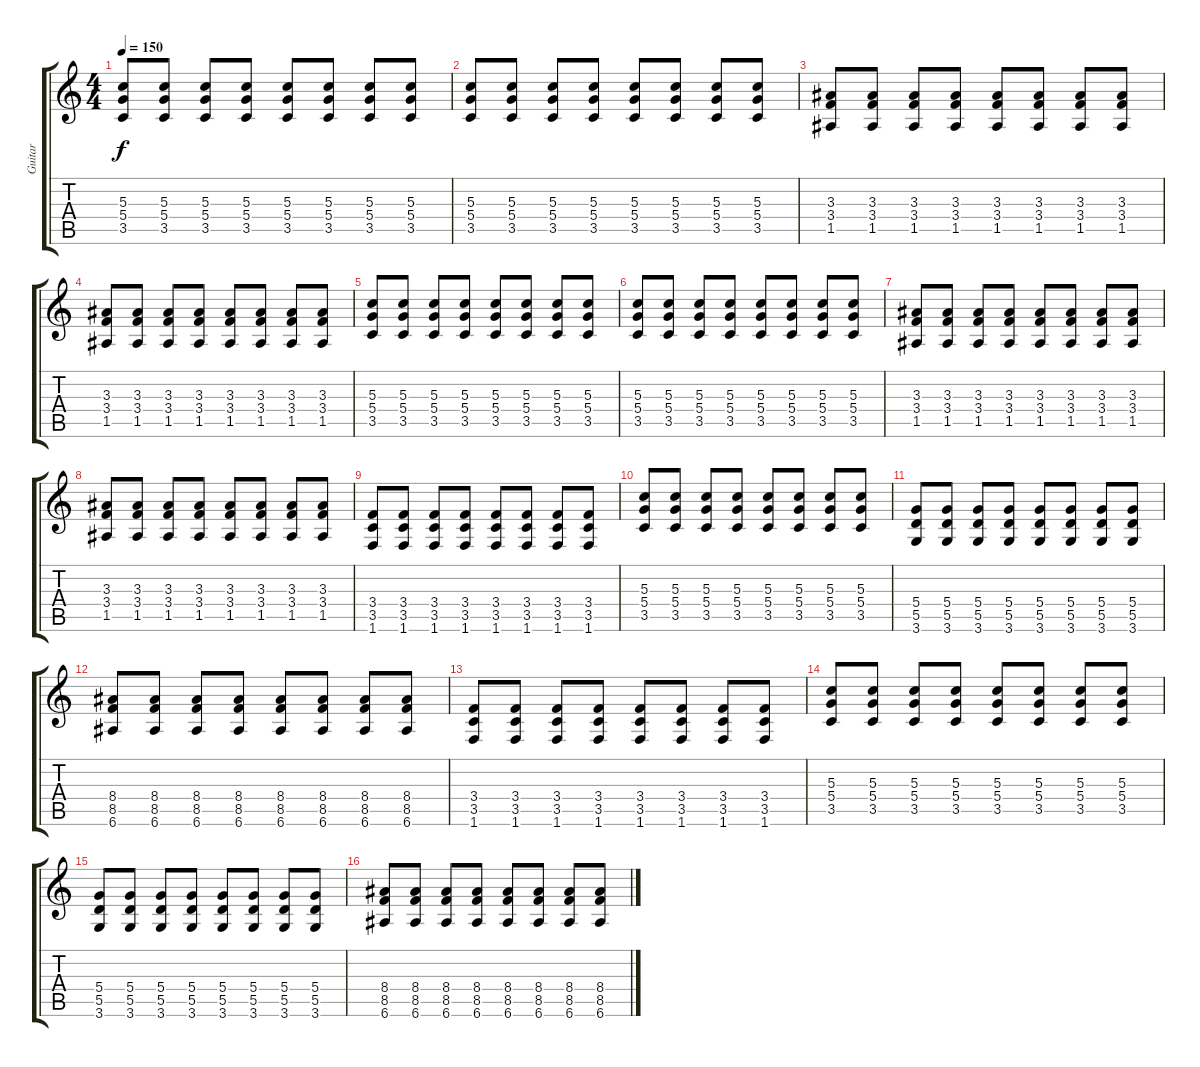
\track ("Guitar" "Guitar") {instrument overdrivenguitar}
\staff {score tabs}
\tuning (E4 B3 G3 D3 A2 E2) {hide}
\ts (4 4)
\tempo 150
\clef g2
\ks c
(5.3 5.4 3.5).8{dy f} (5.3 5.4 3.5).8 (5.3 5.4 3.5).8 (5.3 5.4 3.5).8 (5.3 5.4 3.5).8 (5.3 5.4 3.5).8 (5.3 5.4 3.5).8 (5.3 5.4 3.5).8 |
(5.3 5.4 3.5).8 (5.3 5.4 3.5).8 (5.3 5.4 3.5).8 (5.3 5.4 3.5).8 (5.3 5.4 3.5).8 (5.3 5.4 3.5).8 (5.3 5.4 3.5).8 (5.3 5.4 3.5).8 |
(3.3 3.4 1.5).8 (3.3 3.4 1.5).8 (3.3 3.4 1.5).8 (3.3 3.4 1.5).8 (3.3 3.4 1.5).8 (3.3 3.4 1.5).8 (3.3 3.4 1.5).8 (3.3 3.4 1.5).8 |
(3.3 3.4 1.5).8 (3.3 3.4 1.5).8 (3.3 3.4 1.5).8 (3.3 3.4 1.5).8 (3.3 3.4 1.5).8 (3.3 3.4 1.5).8 (3.3 3.4 1.5).8 (3.3 3.4 1.5).8 |
(5.3 5.4 3.5).8 (5.3 5.4 3.5).8 (5.3 5.4 3.5).8 (5.3 5.4 3.5).8 (5.3 5.4 3.5).8 (5.3 5.4 3.5).8 (5.3 5.4 3.5).8 (5.3 5.4 3.5).8 |
(5.3 5.4 3.5).8 (5.3 5.4 3.5).8 (5.3 5.4 3.5).8 (5.3 5.4 3.5).8 (5.3 5.4 3.5).8 (5.3 5.4 3.5).8 (5.3 5.4 3.5).8 (5.3 5.4 3.5).8 |
(3.3 3.4 1.5).8 (3.3 3.4 1.5).8 (3.3 3.4 1.5).8 (3.3 3.4 1.5).8 (3.3 3.4 1.5).8 (3.3 3.4 1.5).8 (3.3 3.4 1.5).8 (3.3 3.4 1.5).8 |
(3.3 3.4 1.5).8 (3.3 3.4 1.5).8 (3.3 3.4 1.5).8 (3.3 3.4 1.5).8 (3.3 3.4 1.5).8 (3.3 3.4 1.5).8 (3.3 3.4 1.5).8 (3.3 3.4 1.5).8 |
(3.4 3.5 1.6).8 (3.4 3.5 1.6).8 (3.4 3.5 1.6).8 (3.4 3.5 1.6).8 (3.4 3.5 1.6).8 (3.4 3.5 1.6).8 (3.4 3.5 1.6).8 (3.4 3.5 1.6).8 |
(5.3 5.4 3.5).8 (5.3 5.4 3.5).8 (5.3 5.4 3.5).8 (5.3 5.4 3.5).8 (5.3 5.4 3.5).8 (5.3 5.4 3.5).8 (5.3 5.4 3.5).8 (5.3 5.4 3.5).8 |
(5.4 5.5 3.6).8 (5.4 5.5 3.6).8 (5.4 5.5 3.6).8 (5.4 5.5 3.6).8 (5.4 5.5 3.6).8 (5.4 5.5 3.6).8 (5.4 5.5 3.6).8 (5.4 5.5 3.6).8 |
(8.4 8.5 6.6).8 (8.4 8.5 6.6).8 (8.4 8.5 6.6).8 (8.4 8.5 6.6).8 (8.4 8.5 6.6).8 (8.4 8.5 6.6).8 (8.4 8.5 6.6).8 (8.4 8.5 6.6).8 |
(3.4 3.5 1.6).8 (3.4 3.5 1.6).8 (3.4 3.5 1.6).8 (3.4 3.5 1.6).8 (3.4 3.5 1.6).8 (3.4 3.5 1.6).8 (3.4 3.5 1.6).8 (3.4 3.5 1.6).8 |
(5.3 5.4 3.5).8 (5.3 5.4 3.5).8 (5.3 5.4 3.5).8 (5.3 5.4 3.5).8 (5.3 5.4 3.5).8 (5.3 5.4 3.5).8 (5.3 5.4 3.5).8 (5.3 5.4 3.5).8 |
(5.4 5.5 3.6).8 (5.4 5.5 3.6).8 (5.4 5.5 3.6).8 (5.4 5.5 3.6).8 (5.4 5.5 3.6).8 (5.4 5.5 3.6).8 (5.4 5.5 3.6).8 (5.4 5.5 3.6).8 |
(8.4 8.5 6.6).8 (8.4 8.5 6.6).8 (8.4 8.5 6.6).8 (8.4 8.5 6.6).8 (8.4 8.5 6.6).8 (8.4 8.5 6.6).8 (8.4 8.5 6.6).8 (8.4 8.5 6.6).8
